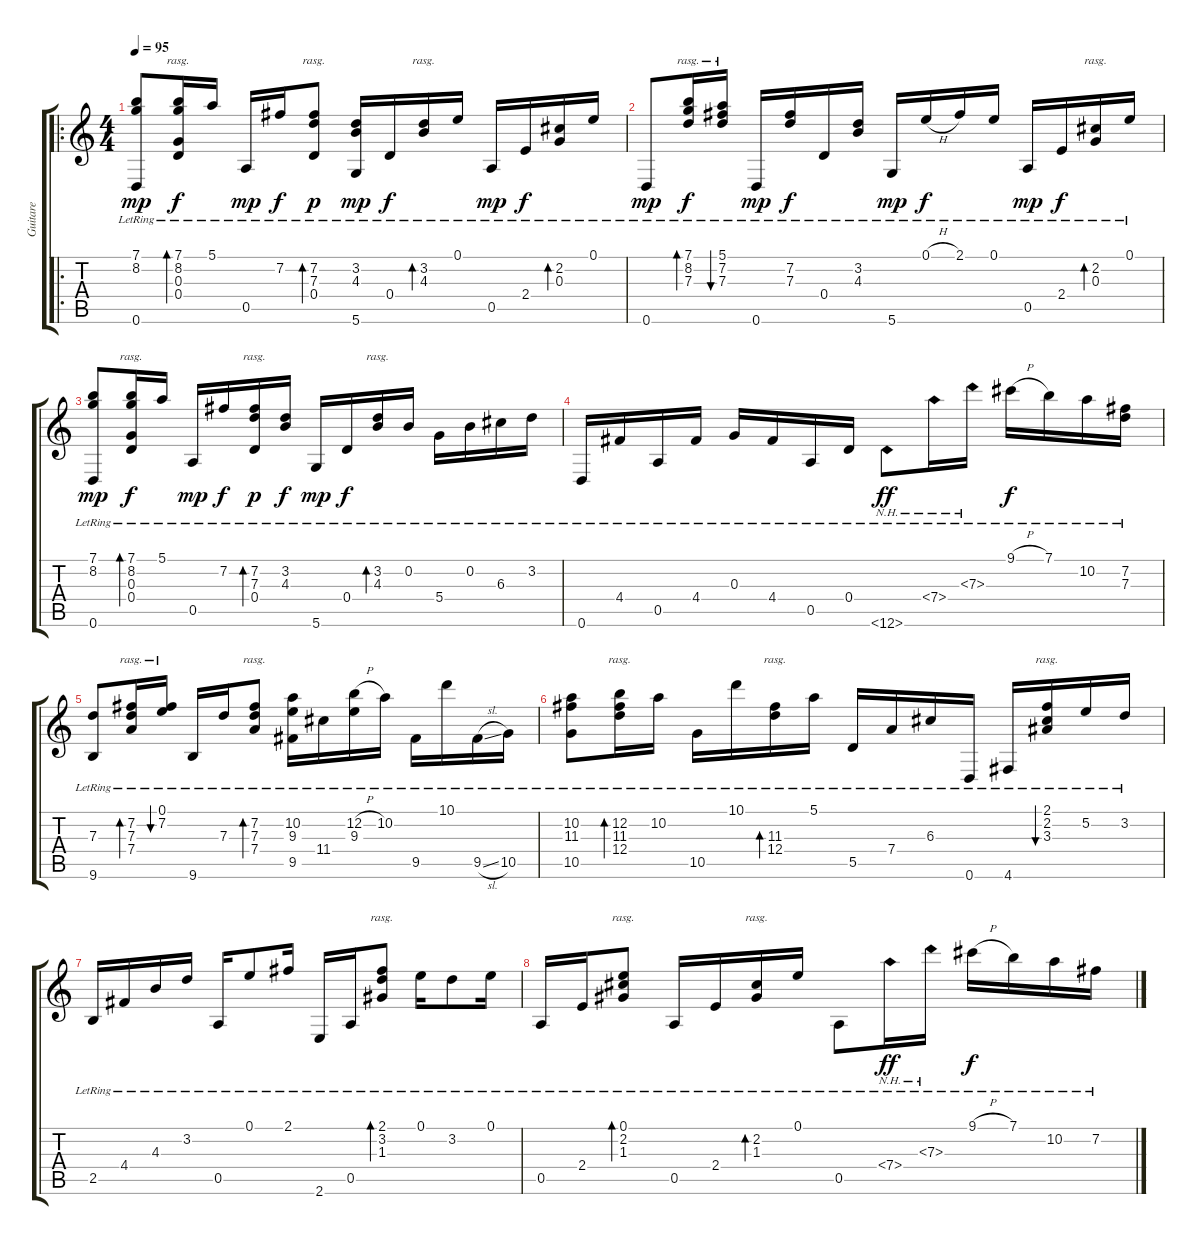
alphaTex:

\track ("Guitare" "Guitare") {instrument acousticguitarsteel}
\staff {score tabs}
\tuning (E4 B3 G3 D3 A2 D2) {hide}
\ro
\ts (4 4)
\tempo 95
\clef g2
\ks c
(7.1{lr} 8.2{lr} 0.6{lr}).8{dy mp} (7.1{lr} 8.2{lr} 0.3{lr} 0.4{lr}).16{bd 60 rasg ii dy f} 5.1{lr}.16 0.5{lr}.16{dy mp} 7.2{lr}.16{dy f} (7.2{lr} 7.3{lr} 0.4{lr}).8{bd 120 rasg ii dy p} (3.2{lr} 4.3{lr} 5.6{lr}).16{dy mp} 0.4{lr}.16{dy f} (3.2{lr} 4.3{lr}).16{bd 60 rasg ii} 0.1{lr}.16 0.5{lr}.16{dy mp} 2.4{lr}.16{dy f} (2.2{lr} 0.3{lr}).16{bd 60} 0.1{lr}.16 |
0.6{lr}.8{dy mp} (7.1{lr} 8.2{lr} 7.3{lr}).16{bd 60 rasg ii dy f} (5.1{lr} 7.2{lr} 7.3{lr}).16{bu 60 rasg ii} 0.6{lr}.16{dy mp} (7.2{lr} 7.3{lr}).16{dy f} 0.4{lr}.16 (3.2{lr} 4.3{lr}).16 5.6{lr}.16{dy mp} 0.1{h lr}.16{dy f} 2.1{lr}.16 0.1{lr}.16 0.5{lr}.16{dy mp} 2.4{lr}.16{dy f} (2.2{lr} 0.3{lr}).16{bd 60 rasg ii} 0.1{lr}.16 |
(7.1{lr} 8.2{lr} 0.6{lr}).8{dy mp} (7.1{lr} 8.2{lr} 0.3{lr} 0.4{lr}).16{bd 60 rasg ii dy f} 5.1{lr}.16 0.5{lr}.16{dy mp} 7.2{lr}.16{dy f} (7.2{lr} 7.3{lr} 0.4{lr}).16{bd 120 rasg ii dy p} (3.2{lr} 4.3{lr}).16{dy f} 5.6{lr}.16{dy mp} 0.4{lr}.16{dy f} (3.2{lr} 4.3{lr}).16{bd 60 rasg ii} 0.2{lr}.16 5.4{lr}.16 0.2{lr}.16 6.3{lr}.16 3.2{lr}.16 |
0.6{lr}.16 4.4{lr}.16 0.5{lr}.16 4.4{lr}.16 0.3{lr}.16 4.4{lr}.16 0.5{lr}.16 0.4{lr}.16 12.6{nh lr}.8{dy ff} 7.4{nh lr}.16 7.3{nh lr}.16 9.1{h lr}.16{dy f} 7.1{lr}.16 10.2{lr}.16 (7.2{lr} 7.3{lr}).16 |
(7.3{lr} 9.6{lr}).8 (7.2{lr} 7.3{lr} 7.4{lr}).16{bd 60 rasg ii} (0.1{lr} 7.2{lr}).16{bu 60 rasg ii} 9.6{lr}.16 7.3{lr}.16 (7.2{lr} 7.3{lr} 7.4{lr}).8{bd 120 rasg ii} (10.2{lr} 9.3{lr} 9.5{lr}).16 11.4{lr}.16 (12.2{h lr} 9.3{lr}).16 10.2{lr}.16 9.5{lr}.16 10.1{lr}.16 9.5{sl lr}.16 10.5{lr}.16 |
(10.2{lr} 11.3{lr} 10.5{lr}).8 (12.2{lr} 11.3{lr} 12.4{lr}).16{bd 120 rasg ii} 10.2{lr}.16 10.5{lr}.16 10.1{lr}.16 (11.3{lr} 12.4{lr}).16{bd 120 rasg ii} 5.1{lr}.16 5.5{lr}.16 7.4{lr}.16 6.3{lr}.16 0.6{lr}.16 4.6{lr}.16 (2.1{lr} 2.2{lr} 3.3{lr}).16{bu 60 rasg ii} 5.2{lr}.16 3.2{lr}.16 |
2.5{lr}.16 4.4{lr}.16 4.3{lr}.16 3.2{lr}.16 0.5{lr}.16 0.1{lr}.8 2.1{lr}.16 2.6{lr}.16 0.5{lr}.16 (2.1{lr} 3.2{lr} 1.3{lr}).8{bd 120 rasg ii} 0.1{lr}.16 3.2{lr}.8 0.1{lr}.16 |
0.5{lr}.16 2.4{lr}.16 (0.1{lr} 2.2{lr} 1.3{lr}).8{bd 120 rasg ii} 0.5{lr}.16 2.4{lr}.16 (2.2{lr} 1.3{lr}).16{bd 60 rasg ii} 0.1{lr}.16 0.5{lr}.8 7.4{nh lr}.16{dy ff} 7.3{nh lr}.16 9.1{h lr}.16{dy f} 7.1{lr}.16 10.2{lr}.16 7.2{lr}.16
